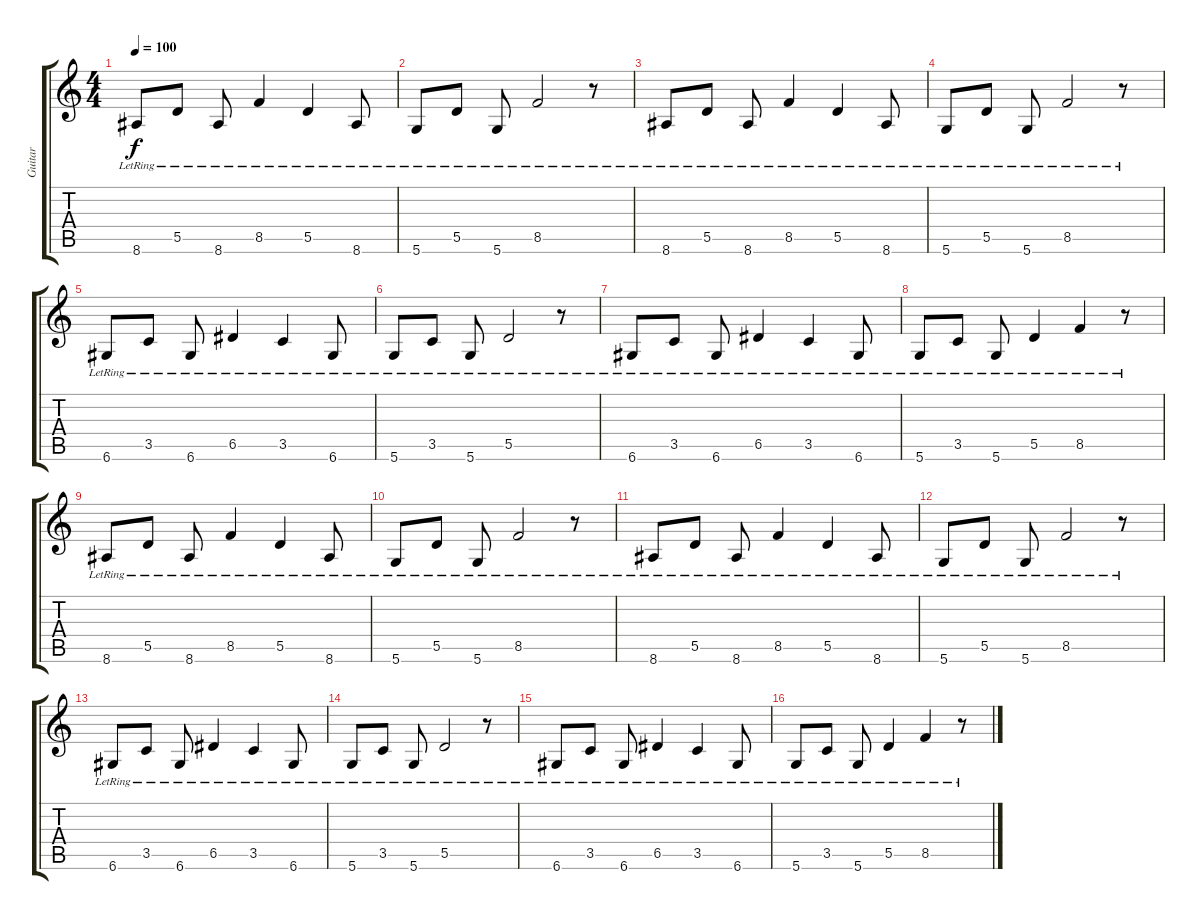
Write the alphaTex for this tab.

\track ("Guitar" "Guitar") {instrument electricguitarclean}
\staff {score tabs}
\tuning (E4 B3 G3 D3 A2 D2) {hide}
\ts (4 4)
\tempo 100
\clef g2
\ks c
8.6{lr}.8{dy f} 5.5{lr}.8 8.6{lr}.8 8.5{lr}.4 5.5{lr}.4 8.6{lr}.8 |
5.6{lr}.8 5.5{lr}.8 5.6{lr}.8 8.5{lr}.2 r.8 |
8.6{lr}.8 5.5{lr}.8 8.6{lr}.8 8.5{lr}.4 5.5{lr}.4 8.6{lr}.8 |
5.6{lr}.8 5.5{lr}.8 5.6{lr}.8 8.5{lr}.2 r.8 |
6.6{lr}.8 3.5{lr}.8 6.6{lr}.8 6.5{lr}.4 3.5{lr}.4 6.6{lr}.8 |
5.6{lr}.8 3.5{lr}.8 5.6{lr}.8 5.5{lr}.2 r.8 |
6.6{lr}.8 3.5{lr}.8 6.6{lr}.8 6.5{lr}.4 3.5{lr}.4 6.6{lr}.8 |
5.6{lr}.8 3.5{lr}.8 5.6{lr}.8 5.5{lr}.4 8.5{lr}.4 r.8 |
8.6{lr}.8 5.5{lr}.8 8.6{lr}.8 8.5{lr}.4 5.5{lr}.4 8.6{lr}.8 |
5.6{lr}.8 5.5{lr}.8 5.6{lr}.8 8.5{lr}.2 r.8 |
8.6{lr}.8 5.5{lr}.8 8.6{lr}.8 8.5{lr}.4 5.5{lr}.4 8.6{lr}.8 |
5.6{lr}.8 5.5{lr}.8 5.6{lr}.8 8.5{lr}.2 r.8 |
6.6{lr}.8 3.5{lr}.8 6.6{lr}.8 6.5{lr}.4 3.5{lr}.4 6.6{lr}.8 |
5.6{lr}.8 3.5{lr}.8 5.6{lr}.8 5.5{lr}.2 r.8 |
6.6{lr}.8 3.5{lr}.8 6.6{lr}.8 6.5{lr}.4 3.5{lr}.4 6.6{lr}.8 |
5.6{lr}.8 3.5{lr}.8 5.6{lr}.8 5.5{lr}.4 8.5{lr}.4 r.8
